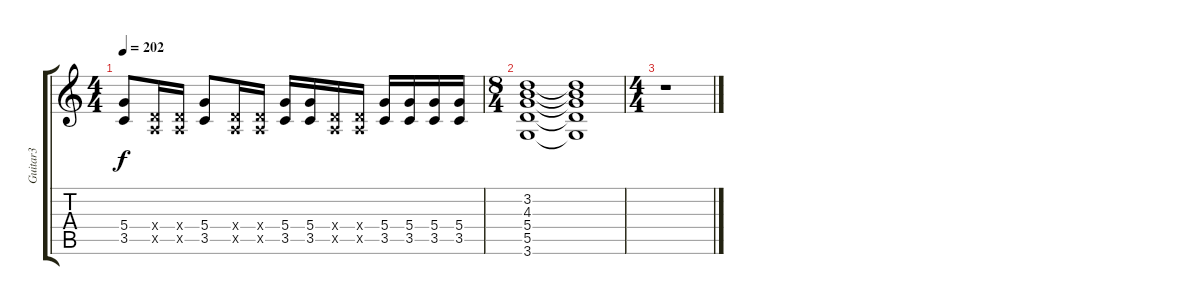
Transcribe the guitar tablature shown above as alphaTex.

\track ("Guitar3" "Guitar3") {instrument distortionguitar}
\staff {score tabs}
\tuning (E4 B3 G3 D3 A2 E2) {hide}
\ts (4 4)
\tempo 202
\clef g2
\ks c
(5.4 3.5).8{dy f} (0.4{x} 0.5{x}).16 (0.4{x} 0.5{x}).16 (5.4 3.5).8 (0.4{x} 0.5{x}).16 (0.4{x} 0.5{x}).16 (5.4 3.5).16 (5.4 3.5).16 (0.4{x} 0.5{x}).16 (0.4{x} 0.5{x}).16 (5.4 3.5).16 (5.4 3.5).16 (5.4 3.5).16 (5.4 3.5).16 |
\ts (8 4)
(3.2 4.3 5.4 5.5 3.6).1 (3.2{t} 4.3{t} 5.4{t} 5.5{t} 3.6{t}).1 |
\ts (4 4)
r.1
